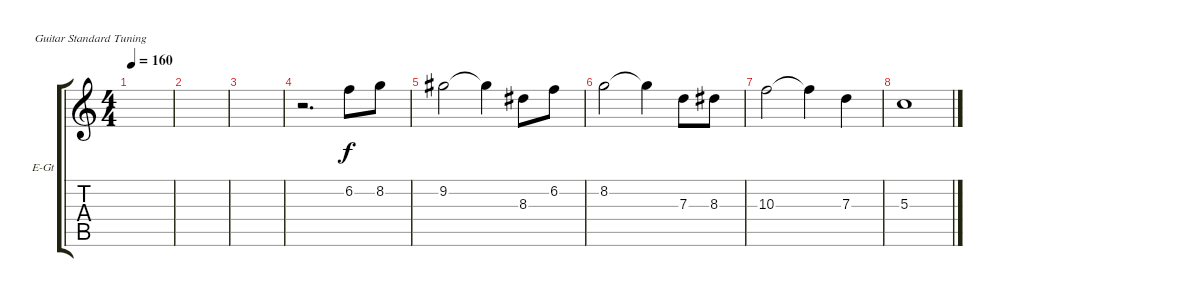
\defaultSystemsLayout 4
\bracketExtendMode groupsimilarinstruments
\firstSystemTrackNameOrientation horizontal
\otherSystemsTrackNameOrientation horizontal
\track ("Electric Guitar" "E-Gt") {instrument electricguitarclean}
\staff {score tabs}
\tuning (E4 B3 G3 D3 A2 E2)
\ts (4 4)
\tempo 160
\clef g2
\ks c
|
|
|
r.2{d} 6.2.8 8.2.8 |
9.2.2 9.2{t}.4 8.3.8 6.2.8 |
8.2.2 8.2{t}.4 7.3.8 8.3.8 |
10.3.2 10.3{t}.4 7.3.4 |
5.3.1
